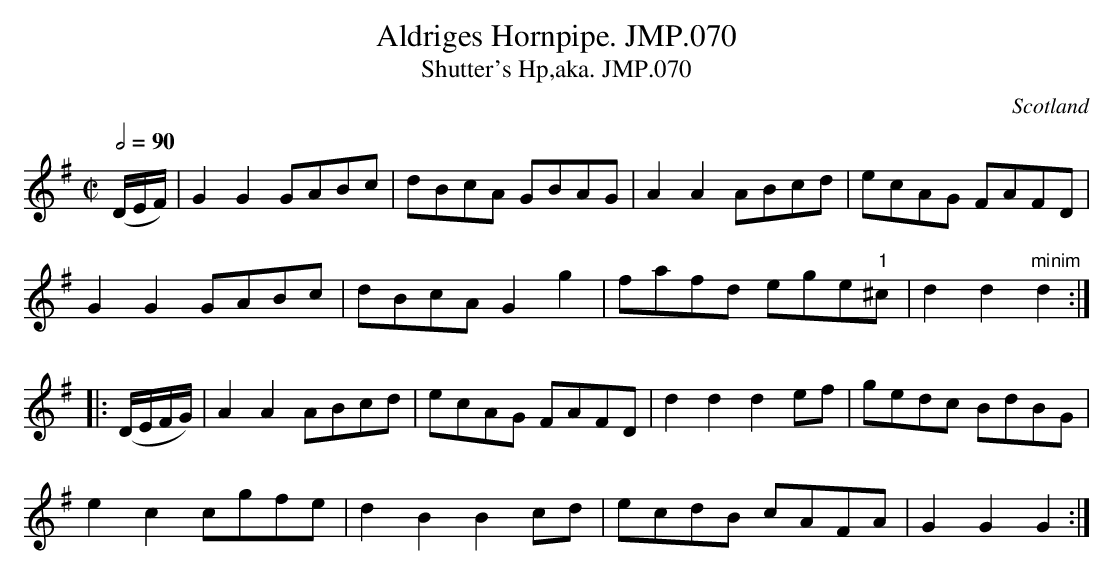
X:1
T:Aldriges Hornpipe. JMP.070
T:Shutter's Hp,aka. JMP.070
M:C|
L:1/8
Q:1/2=90
O:Scotland
notC:by Morgan  "75"
K:G major
(D/E/F/) | G2G2 GABc | dBcA GBAG | A2A2 ABcd | ecAG FAFD |!
G2G2 GABc | dBcA G2 g2 | fafd ege"1"^c | d2d2 "minim"d2 :|!
|:(D/E/F/G/) | A2A2 ABcd | ecAG FAFD | d2d2d2 ef |gedc BdBG |!
e2 c2 cgfe | d2 B2 B2 cd | ecdB cAFA | G2G2G2 :|
